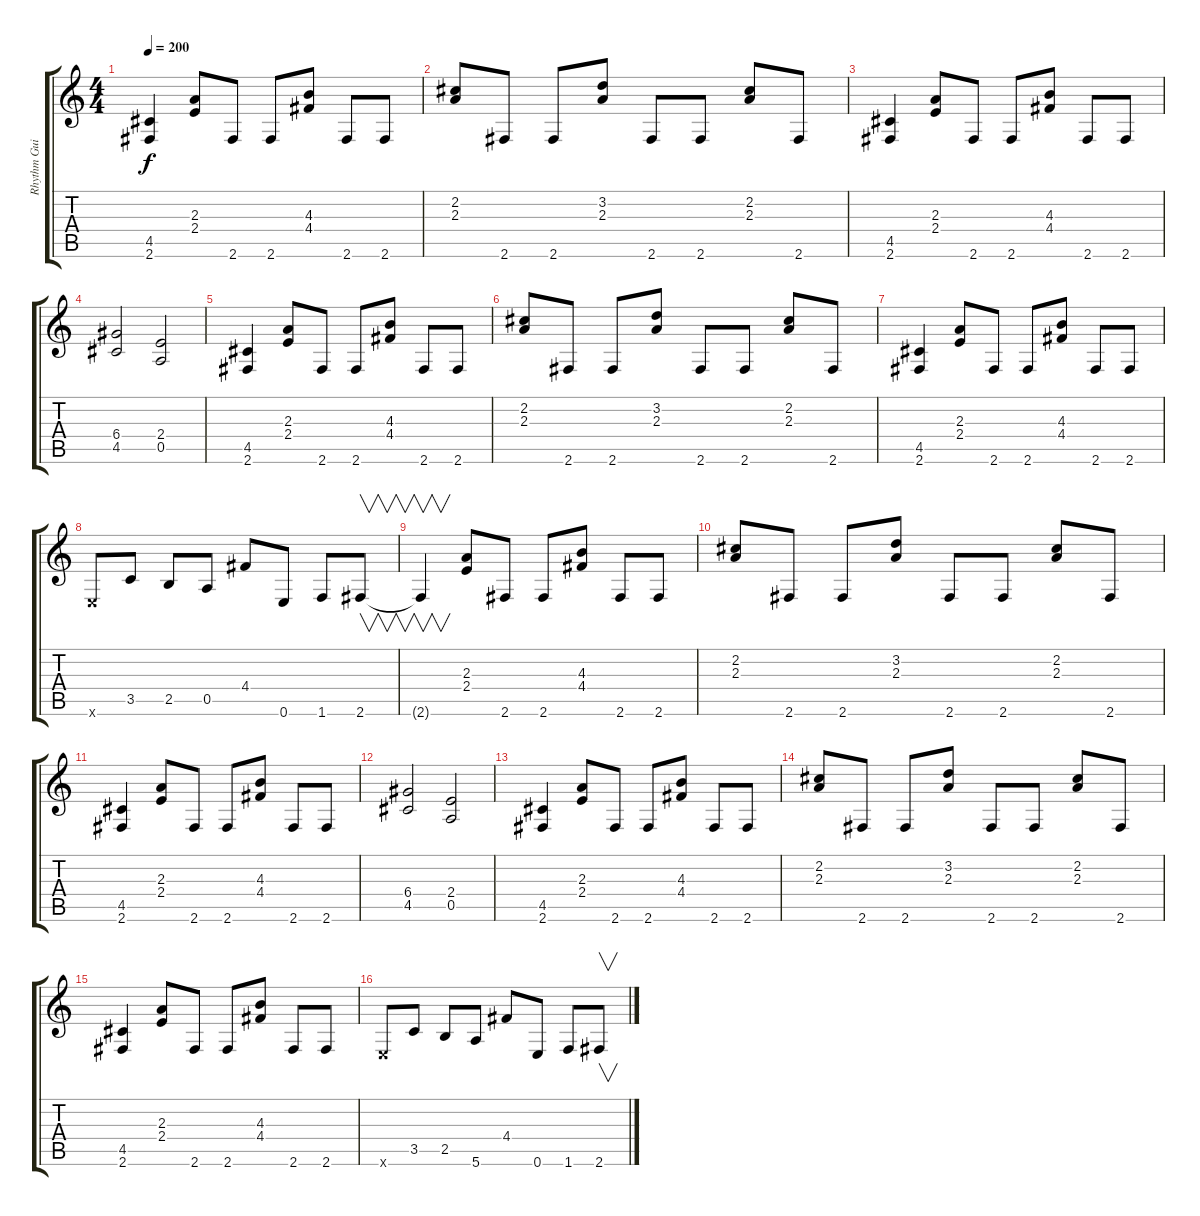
\track ("Rhythm Guitar" "Rhythm Gui") {instrument distortionguitar}
\staff {score tabs}
\tuning (E4 B3 G3 D3 A2 E2) {hide}
\ts (4 4)
\tempo 200
\clef g2
\ks c
(4.5 2.6).4{dy f instrument distortionguitar} (2.3 2.4).8 2.6.8 2.6.8 (4.3 4.4).8 2.6.8 2.6.8 |
(2.2 2.3).8 2.6.8 2.6.8 (3.2 2.3).8 2.6.8 2.6.8 (2.2 2.3).8 2.6.8 |
(4.5 2.6).4 (2.3 2.4).8 2.6.8 2.6.8 (4.3 4.4).8 2.6.8 2.6.8 |
(6.4 4.5).2 (2.4 0.5).2 |
(4.5 2.6).4 (2.3 2.4).8 2.6.8 2.6.8 (4.3 4.4).8 2.6.8 2.6.8 |
(2.2 2.3).8 2.6.8 2.6.8 (3.2 2.3).8 2.6.8 2.6.8 (2.2 2.3).8 2.6.8 |
(4.5 2.6).4 (2.3 2.4).8 2.6.8 2.6.8 (4.3 4.4).8 2.6.8 2.6.8 |
0.6{x}.8 3.5.8 2.5.8 0.5.8 4.4.8 0.6.8 1.6.8 2.6.8{v} |
2.6{t}.4{v} (2.3 2.4).8 2.6.8 2.6.8 (4.3 4.4).8 2.6.8 2.6.8 |
(2.2 2.3).8 2.6.8 2.6.8 (3.2 2.3).8 2.6.8 2.6.8 (2.2 2.3).8 2.6.8 |
(4.5 2.6).4 (2.3 2.4).8 2.6.8 2.6.8 (4.3 4.4).8 2.6.8 2.6.8 |
(6.4 4.5).2 (2.4 0.5).2 |
(4.5 2.6).4 (2.3 2.4).8 2.6.8 2.6.8 (4.3 4.4).8 2.6.8 2.6.8 |
(2.2 2.3).8 2.6.8 2.6.8 (3.2 2.3).8 2.6.8 2.6.8 (2.2 2.3).8 2.6.8 |
(4.5 2.6).4 (2.3 2.4).8 2.6.8 2.6.8 (4.3 4.4).8 2.6.8 2.6.8 |
0.6{x}.8 3.5.8 2.5.8 5.6.8 4.4.8 0.6.8 1.6.8 2.6.8{v}
